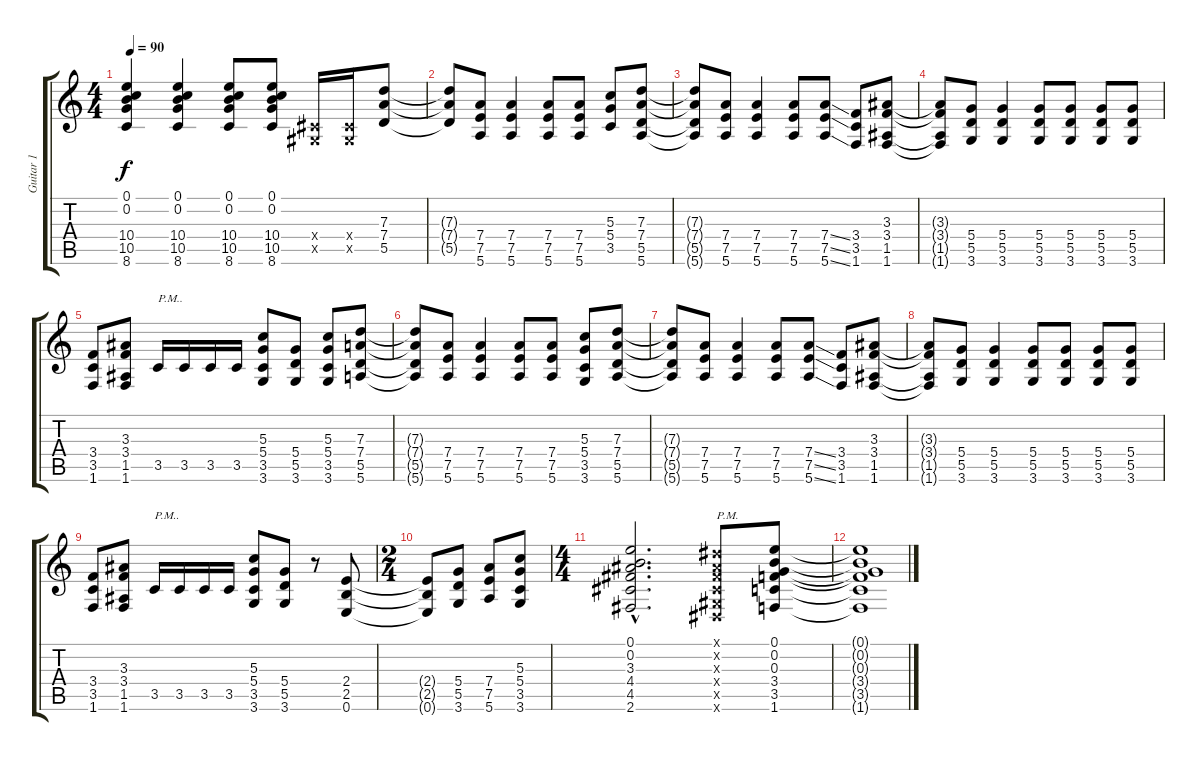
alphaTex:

\track ("Guitar 1" "Guitar 1") {instrument overdrivenguitar}
\staff {score tabs}
\tuning (E4 B3 G3 D3 A2 E2) {hide}
\ts (4 4)
\tempo 90
\clef g2
\ks c
(0.1{t} 0.2{t} 10.4{t} 10.5{t} 8.6{t}).4{dy f} (0.1 0.2 10.4 10.5 8.6).4 (0.1 0.2 10.4 10.5 8.6).8 (0.1 0.2 10.4 10.5 8.6).8 (-1.4{x} -1.5{x}).16 (-1.4{x} -1.5{x}).16 (7.3 7.4 5.5).8 |
(7.3{t} 7.4{t} 5.5{t}).8 (7.4 7.5 5.6).8 (7.4 7.5 5.6).4 (7.4 7.5 5.6).8 (7.4 7.5 5.6).8 (5.3 5.4 3.5).8 (7.3 7.4 5.5 5.6).8 |
(7.3{t} 7.4{t} 5.5{t} 5.6{t}).8 (7.4 7.5 5.6).8 (7.4 7.5 5.6).4 (7.4 7.5 5.6).8 (7.4{ss} 7.5{ss} 5.6{ss}).8 (3.4 3.5 1.6).8 (3.3 3.4 1.5 1.6).8 |
(3.3{t} 3.4{t} 1.5{t} 1.6{t}).8 (5.4 5.5 3.6).8 (5.4 5.5 3.6).4 (5.4 5.5 3.6).8 (5.4 5.5 3.6).8 (5.4 5.5 3.6).8 (5.4 5.5 3.6).8 |
(3.4 3.5 1.6).8 (3.3 3.4 1.5 1.6).8 3.5.16{txt "P.M.."} 3.5.16 3.5.16 3.5.16 (5.3 5.4 3.5 3.6).8 (5.4 5.5 3.6).8 (5.3 5.4 3.5 3.6).8 (7.3 7.4 5.5 5.6).8 |
(7.3{t} 7.4{t} 5.5{t} 5.6{t}).8 (7.4 7.5 5.6).8 (7.4 7.5 5.6).4 (7.4 7.5 5.6).8 (7.4 7.5 5.6).8 (5.3 5.4 3.5 3.6).8 (7.3 7.4 5.5 5.6).8 |
(7.3{t} 7.4{t} 5.5{t} 5.6{t}).8 (7.4 7.5 5.6).8 (7.4 7.5 5.6).4 (7.4 7.5 5.6).8 (7.4{ss} 7.5{ss} 5.6{ss}).8 (3.4 3.5 1.6).8 (3.3 3.4 1.5 1.6).8 |
(3.3{t} 3.4{t} 1.5{t} 1.6{t}).8 (5.4 5.5 3.6).8 (5.4 5.5 3.6).4 (5.4 5.5 3.6).8 (5.4 5.5 3.6).8 (5.4 5.5 3.6).8 (5.4 5.5 3.6).8 |
(3.4 3.5 1.6).8 (3.3 3.4 1.5 1.6).8 3.5.16{txt "P.M.."} 3.5.16 3.5.16 3.5.16 (5.3 5.4 3.5 3.6).8 (5.4 5.5 3.6).8 r.8 (2.4 2.5 0.6).8 |
\ts (2 4)
(2.4{t} 2.5{t} 0.6{t}).8 (5.4 5.5 3.6).8 (7.4 7.5 5.6).8 (5.3 5.4 3.5 3.6).8 |
\ts (4 4)
(0.1{hac} 0.2{hac} 3.3{hac} 4.4{hac} 4.5{hac} 2.6{hac}).2{d} (-1.1{x} -1.2{x} -1.3{x} -1.4{x} -1.5{x} -1.6{x}).8{txt "P.M."} (0.1 0.2 0.3 3.4 3.5 1.6).8 |
(0.1{t} 0.2{t} 0.3{t} 3.4{t} 3.5{t} 1.6{t}).1
